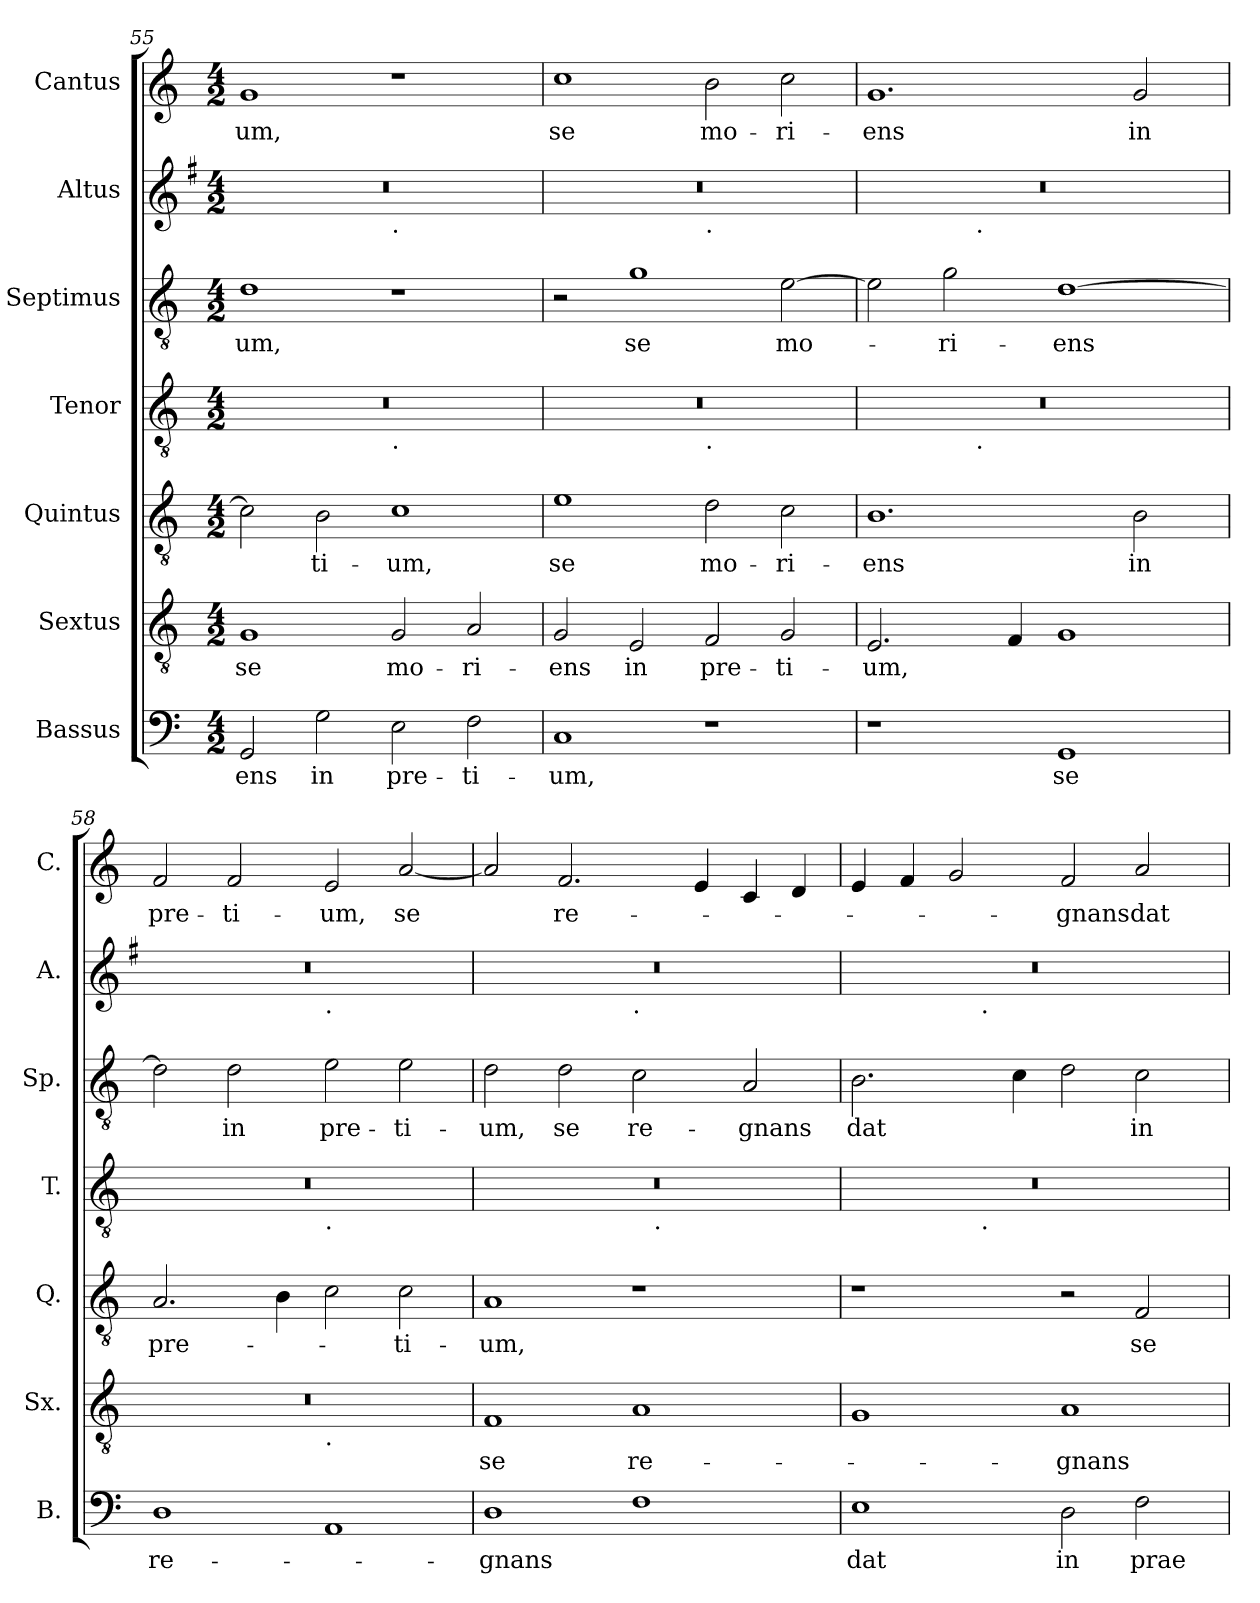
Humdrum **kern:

**kern	**text	**kern	**text	**kern	**text	**kern	**kern	**text	**kern	**kern	**text
*part7	*part7	*part6	*part6	*part5	*part5	*part4	*part3	*part3	*part2	*part1	*part1
*staff7	*staff7	*staff6	*staff6	*staff5	*staff5	*staff4	*staff3	*staff3	*staff2	*staff1	*staff1
*I"Bassus	*	*I"Sextus	*	*I"Quintus	*	*I"Tenor	*I"Septimus	*	*I"Altus	*I"Cantus	*
*I'B.	*	*I'Sx.	*	*I'Q.	*	*I'T.	*I'Sp.	*	*I'A.	*I'C.	*
!!LO:LB:g=z
*clefF4	*	*clefGv2	*	*clefGv2	*	*clefGv2	*clefGv2	*	*clefG2	*clefG2	*
*k[]	*	*k[]	*	*k[]	*	*k[]	*k[]	*	*k[f#]	*k[]	*
*M4/2	*	*M4/2	*	*M4/2	*	*M4/2	*M4/2	*	*M4/2	*M4/2	*
=55	=55	=55	=55	=55	=55	=55	=55	=55	=55	=55	=55
!	!LO:LY:b	!	!LO:LY:b	!	!	!	!	!LO:LY:b	!	!	!LO:LY:b
*	*	*	*	*	*	*^	*	*	*^	*	*
2GG/	-ens	1G	se	2c\]	.	0r	1ryy	1d	-um,	0r	1ryy	1g	-um,
!	!LO:LY:b	!	!	!	!LO:LY:b	!	!	!	!	!	!	!	!
2G\	in	.	.	2B\	-ti-	.	.	.	.	.	.	.	.
!	!	!	!	!	!	!	!	!	!	!	!LO:TX:b:t=.	!	!
!	!	!	!	!	!	!	!LO:TX:b:t=.	!	!	!	!	!	!
!	!LO:LY:b	!	!LO:LY:b	!	!LO:LY:b	!	!	!	!	!	!	!	!
2E\	pre-	2G/	mo-	1c	-um,	.	1ryy	1r	.	.	1ryy	1r	.
!	!LO:LY:b	!	!LO:LY:b	!	!	!	!	!	!	!	!	!	!
2F\	-ti-	2A/	-ri-	.	.	.	.	.	.	.	.	.	.
=56	=56	=56	=56	=56	=56	=56	=56	=56	=56	=56	=56	=56	=56
!	!LO:LY:b	!	!LO:LY:b	!	!LO:LY:b	!	!	!	!	!	!	!	!LO:LY:b
1C	-um,	2G/	-ens	1e	se	0r	1ryy	2r	.	0r	1ryy	1cc	se
!	!	!	!LO:LY:b	!	!	!	!	!	!LO:LY:b	!	!	!	!
.	.	2E/	in	.	.	.	.	1g	se	.	.	.	.
!	!	!	!	!	!	!	!	!	!	!	!LO:TX:b:t=.	!	!
!	!	!	!	!	!	!	!LO:TX:b:t=.	!	!	!	!	!	!
!	!	!	!LO:LY:b	!	!LO:LY:b	!	!	!	!	!	!	!	!LO:LY:b
1r	.	2F/	pre-	2d\	mo-	.	1ryy	.	.	.	1ryy	2b\	mo-
!	!	!	!LO:LY:b	!	!LO:LY:b	!	!	!	!LO:LY:b	!	!	!	!LO:LY:b
.	.	2G/	-ti-	2c\	-ri-	.	.	[2e\	mo-	.	.	2cc\	-ri-
=57	=57	=57	=57	=57	=57	=57	=57	=57	=57	=57	=57	=57	=57
!	!	!	!LO:LY:b	!	!LO:LY:b	!	!	!	!	!	!	!	!LO:LY:b
1r	.	2.E/	-um,	1.B	-ens	0r	2ryy	2e\]	.	0r	2ryy	1.g	-ens
!	!	!	!	!	!	!	!	!	!LO:LY:b	!	!	!	!
.	.	.	.	.	.	.	8ryy	2g\	-ri-	.	8ryy	.	.
!	!	!	!	!	!	!	!	!	!	!	!LO:TX:b:t=.	!	!
!	!	!	!	!	!	!	!LO:TX:b:t=.	!	!	!	!	!	!
.	.	.	.	.	.	.	1ryy	.	.	.	1ryy	.	.
.	.	4F/	.	.	.	.	.	.	.	.	.	.	.
!	!LO:LY:b	!	!	!	!	!	!	!	!LO:LY:b	!	!	!	!
1GG	se	1G	.	.	.	.	.	[1d	-ens	.	.	.	.
!	!	!	!	!	!LO:LY:b	!	!	!	!	!	!	!	!LO:LY:b
.	.	.	.	2B\	in	.	.	.	.	.	.	2g/	in
.	.	.	.	.	.	.	4.ryy	.	.	.	4.ryy	.	.
=58	=58	=58	=58	=58	=58	=58	=58	=58	=58	=58	=58	=58	=58
!	!LO:LY:b	!	!	!	!LO:LY:b	!	!	!	!	!	!	!	!LO:LY:b
*	*	*^	*	*	*	*	*	*	*	*	*	*	*
1D	re-	0r	1ryy	.	2.A/	pre-	0r	1ryy	2d\]	.	0r	1ryy	2f/	pre-
!	!	!	!	!	!	!	!	!	!	!LO:LY:b	!	!	!	!LO:LY:b
.	.	.	.	.	.	.	.	.	2d\	in	.	.	2f/	-ti-
.	.	.	.	.	4B\	.	.	.	.	.	.	.	.	.
!	!	!	!	!	!	!	!	!	!	!	!	!LO:TX:b:t=.	!	!
!	!	!	!	!	!	!	!	!LO:TX:b:t=.	!	!	!	!	!	!
!	!	!	!LO:TX:b:t=.	!	!	!	!	!	!	!	!	!	!	!
!	!	!	!	!	!	!	!	!	!	!LO:LY:b	!	!	!	!LO:LY:b
1AA	.	.	1ryy	.	2c\	.	.	1ryy	2e\	pre-	.	1ryy	2e/	-um,
!	!	!	!	!	!	!LO:LY:b	!	!	!	!LO:LY:b	!	!	!	!LO:LY:b
.	.	.	.	.	2c\	-ti-	.	.	2e\	-ti-	.	.	[2a/	se
=59	=59	=59	=59	=59	=59	=59	=59	=59	=59	=59	=59	=59	=59	=59
!	!LO:LY:b	!	!	!LO:LY:b	!	!LO:LY:b	!	!	!	!LO:LY:b	!	!	!	!
*	*	*v	*v	*	*	*	*	*	*	*	*	*	*	*
1D	-gnans	1F	se	1A	-um,	0r	1ryy	2d\	-um,	0r	1ryy	2a/]	.
!	!	!	!	!	!	!	!	!	!LO:LY:b	!	!	!	!LO:LY:b
.	.	.	.	.	.	.	.	2d\	se	.	.	2.f/	re-
!	!	!	!	!	!	!	!	!	!	!	!LO:TX:b:t=.	!	!
!	!	!	!LO:LY:b	!	!	!	!	!	!LO:LY:b	!	!	!	!
1F	.	1A	re-	1r	.	.	16ryy	2c\	re-	.	1ryy	.	.
!	!	!	!	!	!	!	!LO:TX:b:t=.	!	!	!	!	!	!
.	.	.	.	.	.	.	2...ryy	.	.	.	.	.	.
.	.	.	.	.	.	.	.	.	.	.	.	4e/	.
!	!	!	!	!	!	!	!	!	!LO:LY:b	!	!	!	!
.	.	.	.	.	.	.	.	2A/	-gnans	.	.	4c/	.
.	.	.	.	.	.	.	.	.	.	.	.	4d/	.
=60	=60	=60	=60	=60	=60	=60	=60	=60	=60	=60	=60	=60	=60
!	!LO:LY:b	!	!	!	!	!	!	!	!LO:LY:b	!	!	!	!
1E	dat	1G	.	1r	.	0r	2ryy	2.B\	dat	0r	2ryy	4e/	.
.	.	.	.	.	.	.	.	.	.	.	.	4f/	.
.	.	.	.	.	.	.	8ryy	.	.	.	8ryy	2g/	.
!	!	!	!	!	!	!	!	!	!	!	!LO:TX:b:t=.	!	!
!	!	!	!	!	!	!	!LO:TX:b:t=.	!	!	!	!	!	!
.	.	.	.	.	.	.	1ryy	.	.	.	1ryy	.	.
.	.	.	.	.	.	.	.	4c\	.	.	.	.	.
!	!LO:LY:b	!	!LO:LY:b	!	!	!	!	!	!	!	!	!	!LO:LY:b
2D\	in	1A	-gnans	2r	.	.	.	2d\	.	.	.	2f/	-gnans
!	!LO:LY:b	!	!	!	!LO:LY:b	!	!	!	!LO:LY:b	!	!	!	!LO:LY:b
2F\	prae-	.	.	2F/	se	.	.	2c\	in	.	.	2a/	dat
.	.	.	.	.	.	.	4.ryy	.	.	.	4.ryy	.	.
*	*	*	*	*	*	*v	*v	*	*	*v	*v	*	*
=	=	=	=	=	=	=	=	=	=	=	=
*-	*-	*-	*-	*-	*-	*-	*-	*-	*-	*-	*-
